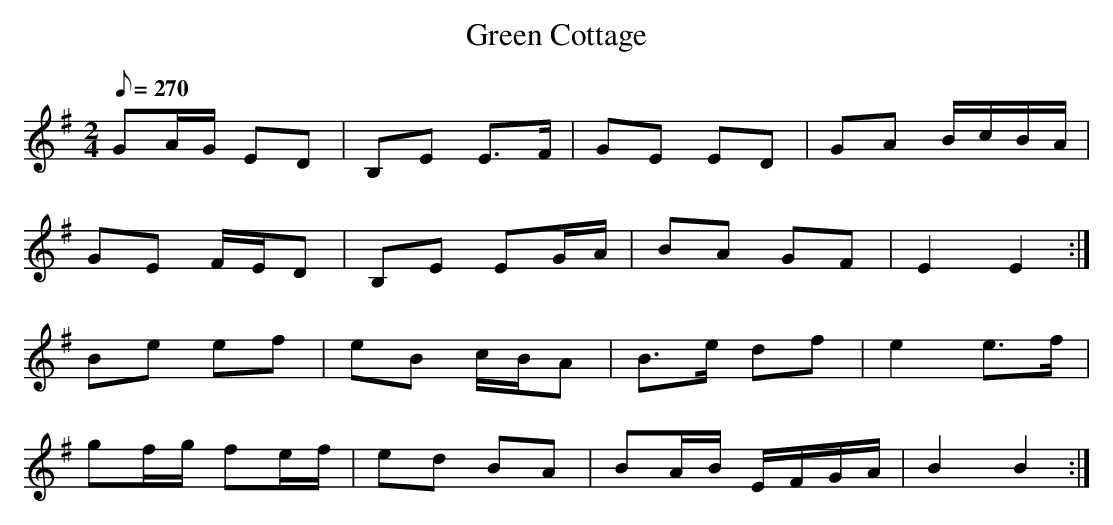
X:1
T: Green Cottage
L: 1/8
M: 2/4
Q: 270
K: G
GA/G/ ED|B,E E>F|GE ED|GA B/c/B/A/|
GE F/E/D|B,E EG/A/|BA GF|E2 E2 :|
Be ef|eB c/B/A|B>e df|e2 e>f|
gf/g/ fe/f/|ed BA|BA/B/ E/F/G/A/|B2 B2 :|
